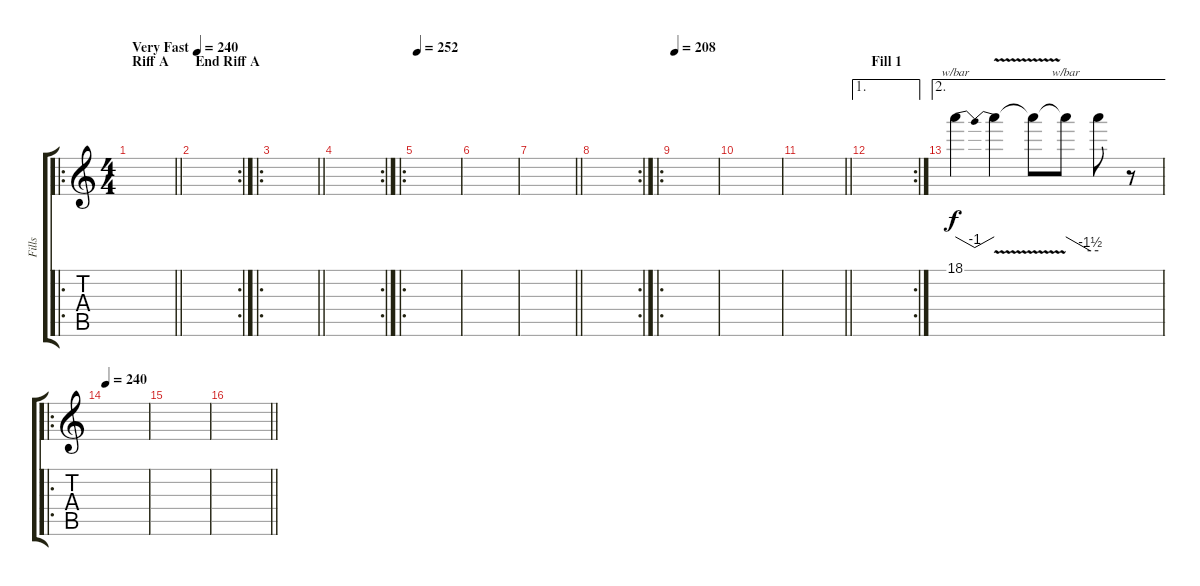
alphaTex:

\track ("Fills" "Fills") {instrument distortionguitar}
\staff {score tabs}
\tuning (Eb4 Bb3 Gb3 Db3 Ab2 Eb2) {hide}
\ro
\ts (4 4)
\section ("" "Riff A")
\tempo (240 "Very Fast")
\clef g2
\barLineRight lightlight
\ks c
|
\rc 2
\section ("" "End Riff A")
|
\ro
\barLineRight lightlight
|
\rc 2
|
\ro
\tempo 252
|
|
\barLineRight lightlight
|
\rc 2
|
\ro
\tempo 208
|
|
\barLineRight lightlight
|
\ae 1
\rc 2
\section ("" "Fill 1")
|
\ae 2
18.1.4{tbe (dip default 0 0 30 -4 60 0)} 18.1{v t}.4 18.1{t}.8 18.1{t}.8{tbe (custom default 0 0 45 -6 60 -6)} 18.1{t}.8 r.8 |
\ro
\tempo 240
|
|
\barLineRight lightlight
